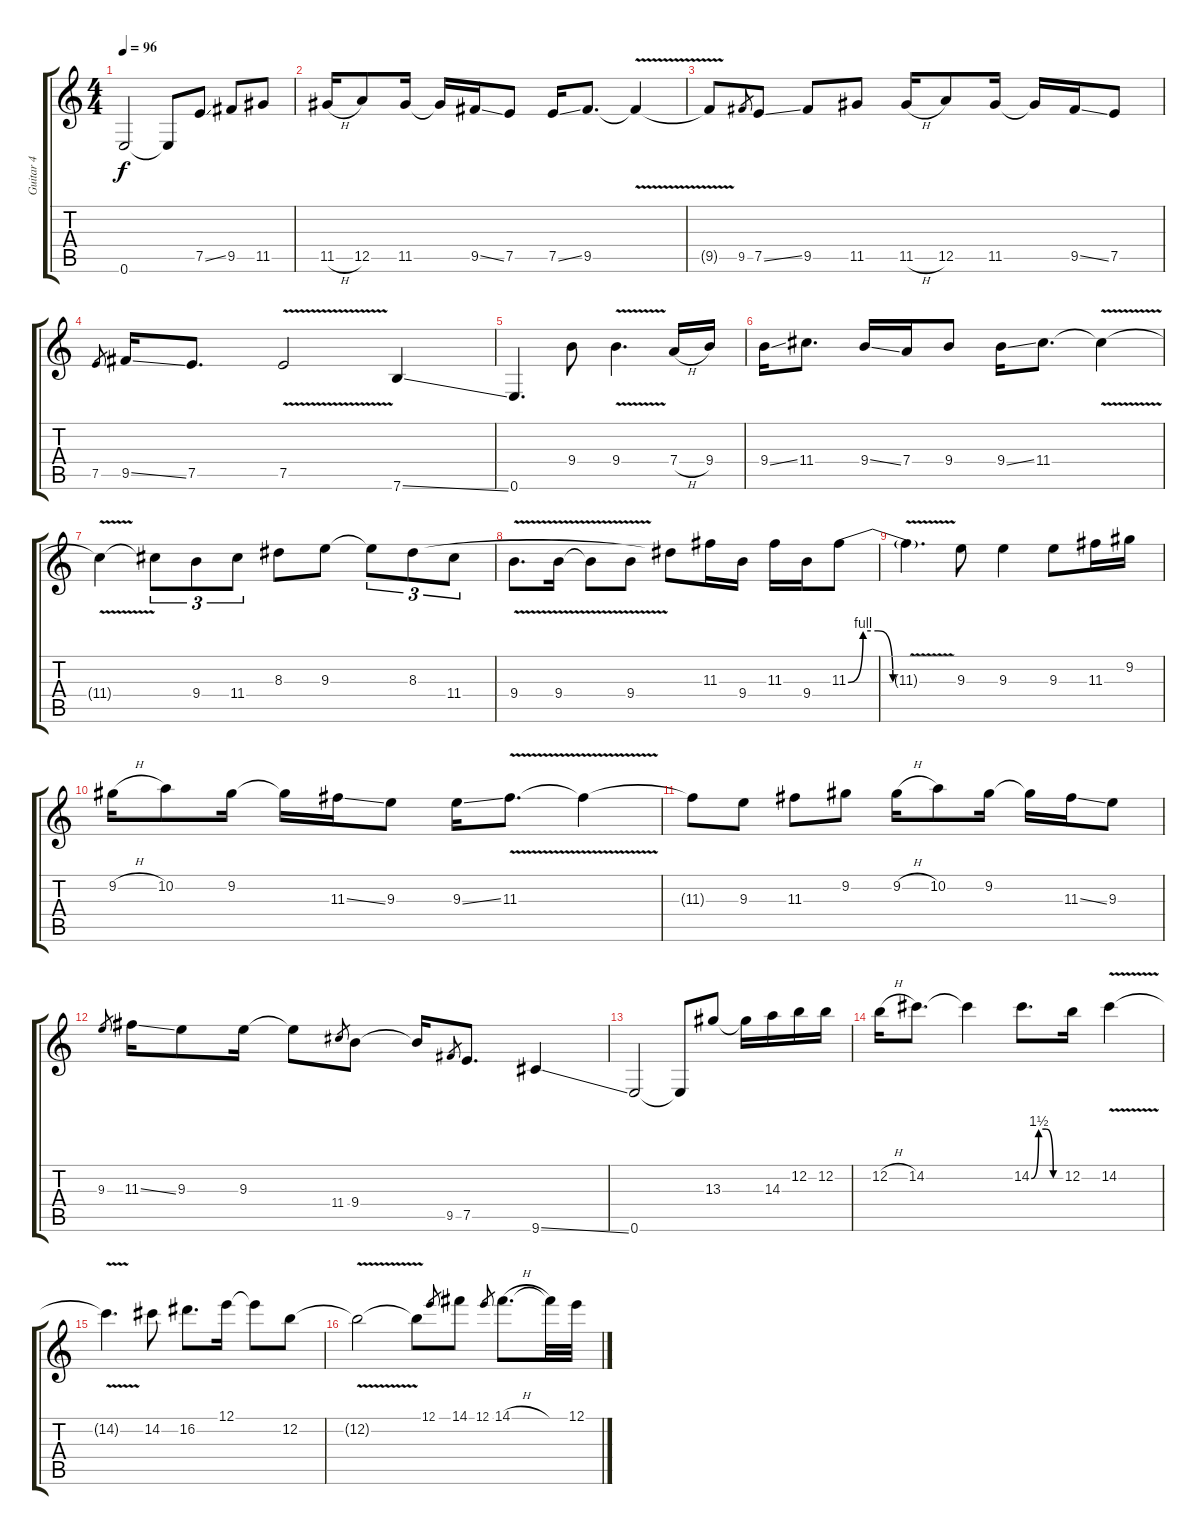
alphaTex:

\track ("Guitar 4" "Guitar 4") {instrument distortionguitar}
\staff {score tabs}
\tuning (E4 B3 G3 D3 A2 E2) {hide}
\ts (4 4)
\tempo 96
\clef g2
\ks c
0.6.2{dy f} 0.6{t}.8 7.5{ss}.8 9.5.8 11.5.8 |
11.5{h}.16 12.5.8 11.5.16 11.5{t}.16 9.5{ss}.16 7.5.8 7.5{ss}.16 9.5.8{d} 9.5{v t}.4 |
9.5{t}.8 9.5.8{gr} 7.5{ss}.8 9.5.8 11.5.8 11.5{h}.16 12.5.8 11.5.16 11.5{t}.16 9.5{ss}.16 7.5.8 |
7.5.8{gr} 9.5{ss}.16 7.5.8{d} 7.5{v}.2 7.6{ss}.4 |
0.6.4{d} 9.4.8 9.4{v}.4{d} 7.4{h}.16 9.4.16 |
9.4{ss}.16 11.4.8{d} 9.4{ss}.16 7.4.16 9.4.8 9.4{ss}.16 11.4.8{d} 11.4{v t}.4 |
11.4{t}.4 11.4{t}.8{tu (3 2)} 9.4.8{tu (3 2)} 11.4.8{tu (3 2)} 8.3.8 9.3.8 9.3{t}.8{tu (3 2)} 8.3.8{tu (3 2)} 11.4.8{tu (3 2)} |
9.4{v}.8{d} 9.4{v}.16 9.4{t}.8 9.4{v}.8 8.3{t}.8 11.3.16 9.4.16 11.3.16 9.4.16 11.3{be (custom 0 0 15 4 30 4 45 0 60 0)}.8 |
11.3{v t}.4{d} 9.3.8 9.3.4 9.3.8 11.3.16 9.2.16 |
9.2{h}.16 10.2.8 9.2.16 9.2{t}.16 11.3{ss}.16 9.3.8 9.3{ss}.16 11.3{v}.8{d} 11.3{t}.4 |
11.3{t}.8 9.3.8 11.3.8 9.2.8 9.2{h}.16 10.2.8 9.2.16 9.2{t}.16 11.3{ss}.16 9.3.8 |
9.3.8{gr} 11.3{ss}.16 9.3.8 9.3.16 9.3{t}.8 11.4.8{gr} 9.4.8 9.4{t}.16 9.5.8{gr} 7.5.8{d} 9.6{ss}.4 |
0.6.2 0.6{t}.8 13.3.8 13.3{t}.16 14.3.16 12.2.16 12.2.16 |
12.2{h}.16 14.2.8{d} 14.2{t}.4 14.2{be (custom 0 0 15 6 30 6 45 0 60 0)}.8{d} 12.2.16 14.2{v}.4 |
14.2{t}.4{d} 14.2.8 16.2.8{d} 12.1.16 12.1{t}.8 12.2.8 |
12.2{v t}.2 12.2{t}.8 12.1.8{gr} 14.1.8 12.1.8{gr} 14.1{h}.8{d} 14.1{t}.32 12.1{h}.32
